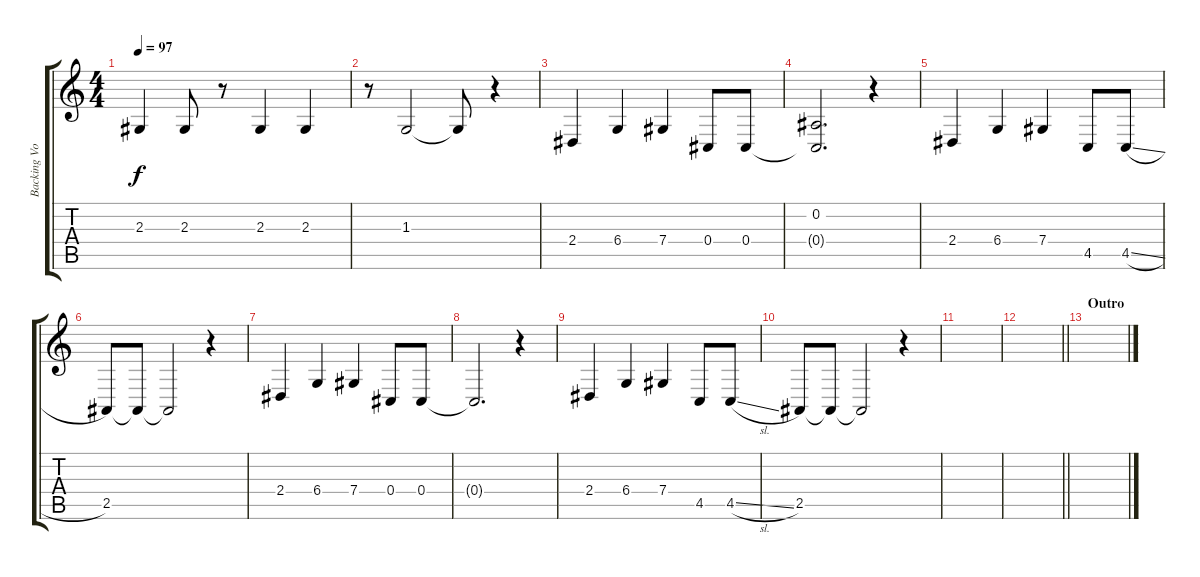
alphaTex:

\track ("Backing Vocals" "Backing Vo") {instrument lead3calliope}
\staff {score tabs}
\tuning (Eb4 Bb3 Gb3 Db3 Ab2 Eb2) {hide}
\ts (4 4)
\tempo 97
\clef g2
\ks c
2.3.4{dy f} 2.3.8 r.8 2.3.4 2.3.4 |
r.8 1.3.2 1.3{t}.8 r.4 |
2.4.4 6.4.4 7.4.4 0.4.8 0.4.8 |
(0.2 0.4{t}).2{d} r.4 |
2.4.4 6.4.4 7.4.4 4.5.8 4.5{sl}.8 |
2.5.8 2.5{t}.8 2.5{t}.2 r.4 |
2.4.4 6.4.4 7.4.4 0.4.8 0.4.8 |
0.4{t}.2{d} r.4 |
2.4.4 6.4.4 7.4.4 4.5.8 4.5{sl}.8 |
2.5.8 2.5{t}.8 2.5{t}.2 r.4 |
|
\barLineRight lightlight
|
\section ("" "Outro")
